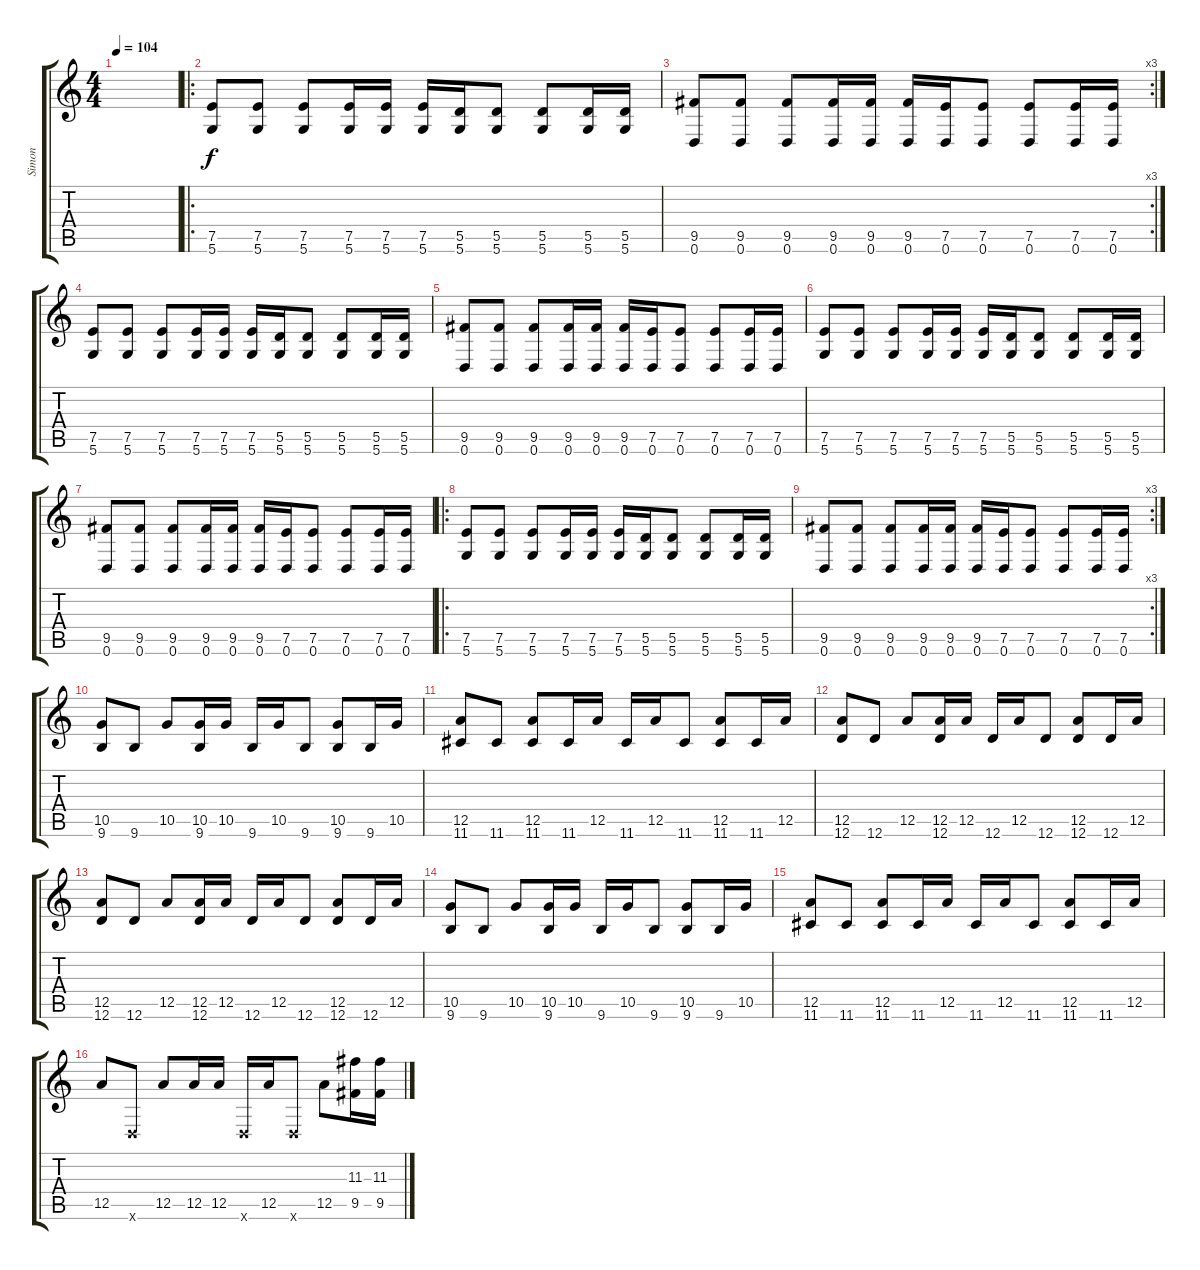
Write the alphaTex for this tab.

\track ("Simon" "Simon") {instrument electricguitarjazz}
\staff {score tabs}
\tuning (E4 B3 G3 D3 A2 D2) {hide}
\ts (4 4)
\tempo 104
\clef g2
\ks c
|
\ro
(7.5 5.6).8 (7.5 5.6).8 (7.5 5.6).8 (7.5 5.6).16 (7.5 5.6).16 (7.5 5.6).16 (5.5 5.6).16 (5.5 5.6).8 (5.5 5.6).8 (5.5 5.6).16 (5.5 5.6).16 |
\rc 3
(9.5 0.6).8 (9.5 0.6).8 (9.5 0.6).8 (9.5 0.6).16 (9.5 0.6).16 (9.5 0.6).16 (7.5 0.6).16 (7.5 0.6).8 (7.5 0.6).8 (7.5 0.6).16 (7.5 0.6).16 |
(7.5 5.6).8 (7.5 5.6).8 (7.5 5.6).8 (7.5 5.6).16 (7.5 5.6).16 (7.5 5.6).16 (5.5 5.6).16 (5.5 5.6).8 (5.5 5.6).8 (5.5 5.6).16 (5.5 5.6).16 |
(9.5 0.6).8 (9.5 0.6).8 (9.5 0.6).8 (9.5 0.6).16 (9.5 0.6).16 (9.5 0.6).16 (7.5 0.6).16 (7.5 0.6).8 (7.5 0.6).8 (7.5 0.6).16 (7.5 0.6).16 |
(7.5 5.6).8 (7.5 5.6).8 (7.5 5.6).8 (7.5 5.6).16 (7.5 5.6).16 (7.5 5.6).16 (5.5 5.6).16 (5.5 5.6).8 (5.5 5.6).8 (5.5 5.6).16 (5.5 5.6).16 |
(9.5 0.6).8 (9.5 0.6).8 (9.5 0.6).8 (9.5 0.6).16 (9.5 0.6).16 (9.5 0.6).16 (7.5 0.6).16 (7.5 0.6).8 (7.5 0.6).8 (7.5 0.6).16 (7.5 0.6).16 |
\ro
(7.5 5.6).8 (7.5 5.6).8 (7.5 5.6).8 (7.5 5.6).16 (7.5 5.6).16 (7.5 5.6).16 (5.5 5.6).16 (5.5 5.6).8 (5.5 5.6).8 (5.5 5.6).16 (5.5 5.6).16 |
\rc 3
(9.5 0.6).8 (9.5 0.6).8 (9.5 0.6).8 (9.5 0.6).16 (9.5 0.6).16 (9.5 0.6).16 (7.5 0.6).16 (7.5 0.6).8 (7.5 0.6).8 (7.5 0.6).16 (7.5 0.6).16 |
(10.5 9.6).8 9.6.8 10.5.8 (10.5 9.6).16 10.5.16 9.6.16 10.5.16 9.6.8 (10.5 9.6).8 9.6.16 10.5.16 |
(12.5 11.6).8 11.6.8 (12.5 11.6).8 11.6.16 12.5.16 11.6.16 12.5.16 11.6.8 (12.5 11.6).8 11.6.16 12.5.16 |
(12.5 12.6).8 12.6.8 12.5.8 (12.5 12.6).16 12.5.16 12.6.16 12.5.16 12.6.8 (12.5 12.6).8 12.6.16 12.5.16 |
(12.5 12.6).8 12.6.8 12.5.8 (12.5 12.6).16 12.5.16 12.6.16 12.5.16 12.6.8 (12.5 12.6).8 12.6.16 12.5.16 |
(10.5 9.6).8 9.6.8 10.5.8 (10.5 9.6).16 10.5.16 9.6.16 10.5.16 9.6.8 (10.5 9.6).8 9.6.16 10.5.16 |
(12.5 11.6).8 11.6.8 (12.5 11.6).8 11.6.16 12.5.16 11.6.16 12.5.16 11.6.8 (12.5 11.6).8 11.6.16 12.5.16 |
12.5.8 0.6{x}.8 12.5.8 12.5.16 12.5.16 0.6{x}.16 12.5.16 0.6{x}.8 12.5.8 (11.3 9.5).16 (11.3 9.5).16
